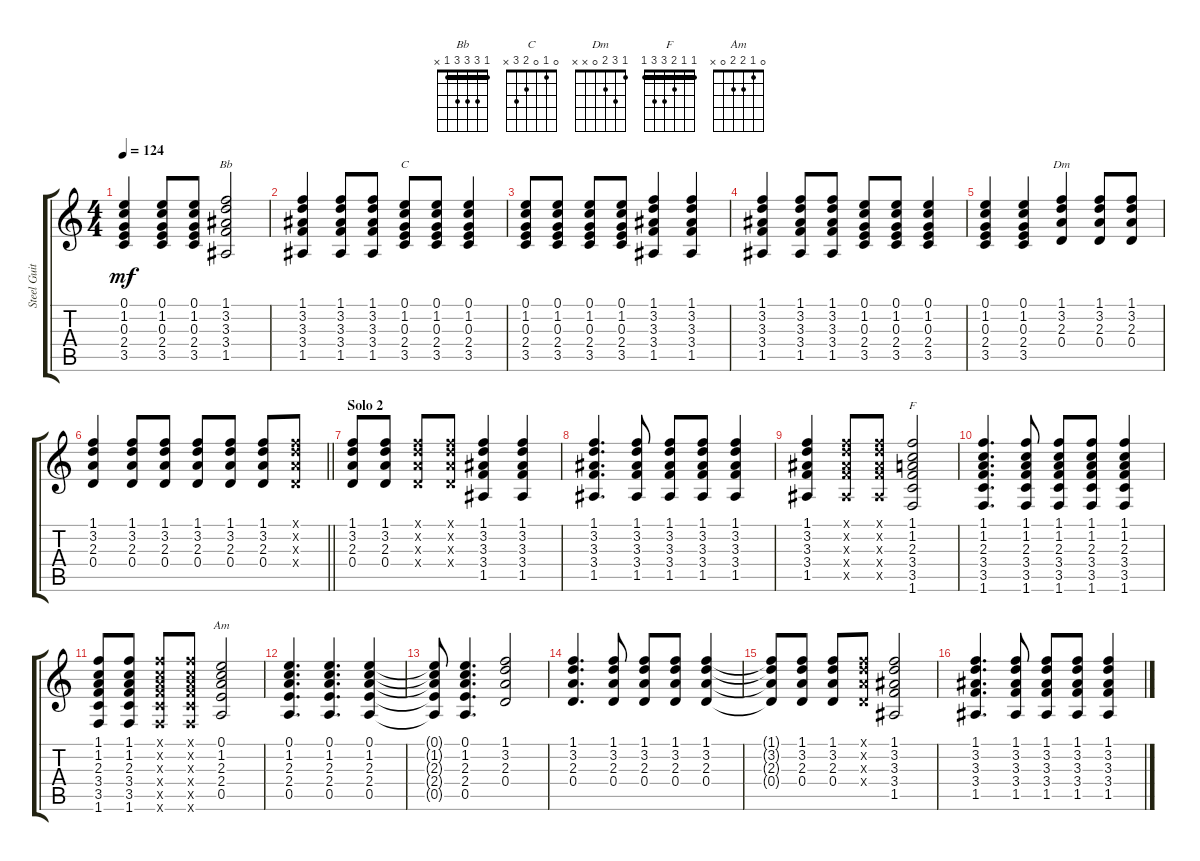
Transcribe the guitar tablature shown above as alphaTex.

\track ("Steel Guitar" "Steel Guit") {instrument acousticguitarsteel}
\staff {score tabs}
\tuning (E4 B3 G3 D3 A2 E2) {hide}
\chord ("Bb" 1 3 3 3 1 x) {barre 1}
\chord ("C" 0 1 0 2 3 x)
\chord ("Dm" 1 3 2 0 x x)
\chord ("F" 1 1 2 3 3 1) {barre 1}
\chord ("Am" 0 1 2 2 0 x)
\ts (4 4)
\tempo 124
\clef g2
\ks c
(0.1 1.2 0.3 2.4 3.5).4{dy mf} (0.1 1.2 0.3 2.4 3.5).8 (0.1 1.2 0.3 2.4 3.5).8 (1.1 3.2 3.3 3.4 1.5).2{ch "Bb"} |
(1.1 3.2 3.3 3.4 1.5).4 (1.1 3.2 3.3 3.4 1.5).8 (1.1 3.2 3.3 3.4 1.5).8 (0.1 1.2 0.3 2.4 3.5).8{ch "C"} (0.1 1.2 0.3 2.4 3.5).8 (0.1 1.2 0.3 2.4 3.5).4 |
(0.1 1.2 0.3 2.4 3.5).8 (0.1 1.2 0.3 2.4 3.5).8 (0.1 1.2 0.3 2.4 3.5).8 (0.1 1.2 0.3 2.4 3.5).8 (1.1 3.2 3.3 3.4 1.5).4 (1.1 3.2 3.3 3.4 1.5).4 |
(1.1 3.2 3.3 3.4 1.5).4 (1.1 3.2 3.3 3.4 1.5).8 (1.1 3.2 3.3 3.4 1.5).8 (0.1 1.2 0.3 2.4 3.5).8 (0.1 1.2 0.3 2.4 3.5).8 (0.1 1.2 0.3 2.4 3.5).4 |
(0.1 1.2 0.3 2.4 3.5).4 (0.1 1.2 0.3 2.4 3.5).4 (1.1 3.2 2.3 0.4).4{ch "Dm"} (1.1 3.2 2.3 0.4).8 (1.1 3.2 2.3 0.4).8 |
\barLineRight lightlight
(1.1 3.2 2.3 0.4).4 (1.1 3.2 2.3 0.4).8 (1.1 3.2 2.3 0.4).8 (1.1 3.2 2.3 0.4).8 (1.1 3.2 2.3 0.4).8 (1.1 3.2 2.3 0.4).8 (1.1{x} 3.2{x} 2.3{x} 0.4{x}).8 |
\section ("" "Solo 2")
(1.1 3.2 2.3 0.4).8 (1.1 3.2 2.3 0.4).8 (1.1{x} 3.2{x} 2.3{x} 0.4{x}).8 (1.1{x} 3.2{x} 2.3{x} 0.4{x}).8 (1.1 3.2 3.3 3.4 1.5).4 (1.1 3.2 3.3 3.4 1.5).4 |
(1.1 3.2 3.3 3.4 1.5).4{d} (1.1 3.2 3.3 3.4 1.5).8 (1.1 3.2 3.3 3.4 1.5).8 (1.1 3.2 3.3 3.4 1.5).8 (1.1 3.2 3.3 3.4 1.5).4 |
(1.1 3.2 3.3 3.4 1.5).4 (1.1{x} 3.2{x} 3.3{x} 3.4{x} 1.5{x}).8 (1.1{x} 3.2{x} 3.3{x} 3.4{x} 1.5{x}).8 (1.1 1.2 2.3 3.4 3.5 1.6).2{ch "F"} |
(1.1 1.2 2.3 3.4 3.5 1.6).4{d} (1.1 1.2 2.3 3.4 3.5 1.6).8 (1.1 1.2 2.3 3.4 3.5 1.6).8 (1.1 1.2 2.3 3.4 3.5 1.6).8 (1.1 1.2 2.3 3.4 3.5 1.6).4 |
(1.1 1.2 2.3 3.4 3.5 1.6).8 (1.1 1.2 2.3 3.4 3.5 1.6).8 (1.1{x} 1.2{x} 2.3{x} 3.4{x} 3.5{x} 1.6{x}).8 (1.1{x} 1.2{x} 2.3{x} 3.4{x} 3.5{x} 1.6{x}).8 (0.1 1.2 2.3 2.4 0.5).2{ch "Am"} |
(0.1 1.2 2.3 2.4 0.5).4{d} (0.1 1.2 2.3 2.4 0.5).4{d} (0.1 1.2 2.3 2.4 0.5).4 |
(0.1{t} 1.2{t} 2.3{t} 2.4{t} 0.5{t}).8 (0.1 1.2 2.3 2.4 0.5).4{d} (1.1 3.2 2.3 0.4).2 |
(1.1 3.2 2.3 0.4).4{d} (1.1 3.2 2.3 0.4).8 (1.1 3.2 2.3 0.4).8 (1.1 3.2 2.3 0.4).8 (1.1 3.2 2.3 0.4).4 |
(1.1{t} 3.2{t} 2.3{t} 0.4{t}).8 (1.1 3.2 2.3 0.4).8 (1.1 3.2 2.3 0.4).8 (1.1{x} 3.2{x} 2.3{x} 0.4{x}).8 (1.1 3.2 3.3 3.4 1.5).2 |
(1.1 3.2 3.3 3.4 1.5).4{d} (1.1 3.2 3.3 3.4 1.5).8 (1.1 3.2 3.3 3.4 1.5).8 (1.1 3.2 3.3 3.4 1.5).8 (1.1 3.2 3.3 3.4 1.5).4
